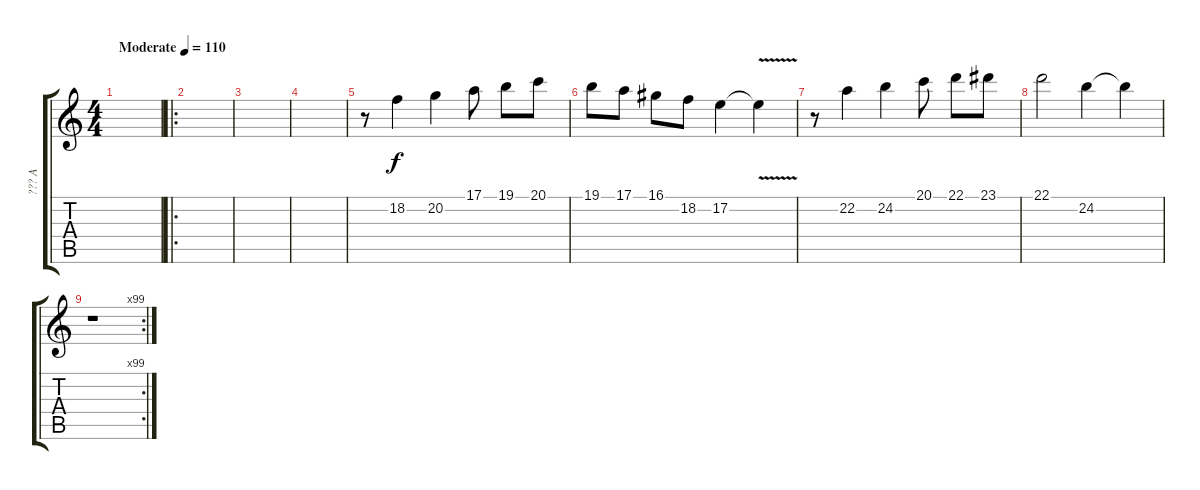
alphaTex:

\track ("??? A" "??? A") {instrument pad7halo}
\staff {score tabs}
\tuning (E4 B3 G3 D3 A2 E2) {hide}
\ts (4 4)
\tempo (110 "Moderate")
\clef g2
\ks c
|
\ro
|
|
|
r.8{volume 13} 18.2.4 20.2.4 17.1.8 19.1.8 20.1.8 |
19.1.8 17.1.8 16.1.8 18.2.8 17.2.4 17.2{v t}.4{volume 5} |
r.8 22.2.4{volume 13} 24.2.4 20.1.8 22.1.8 23.1.8 |
22.1.2 24.2.4 24.2{t}.4{volume 5} |
\rc 99
r.1
